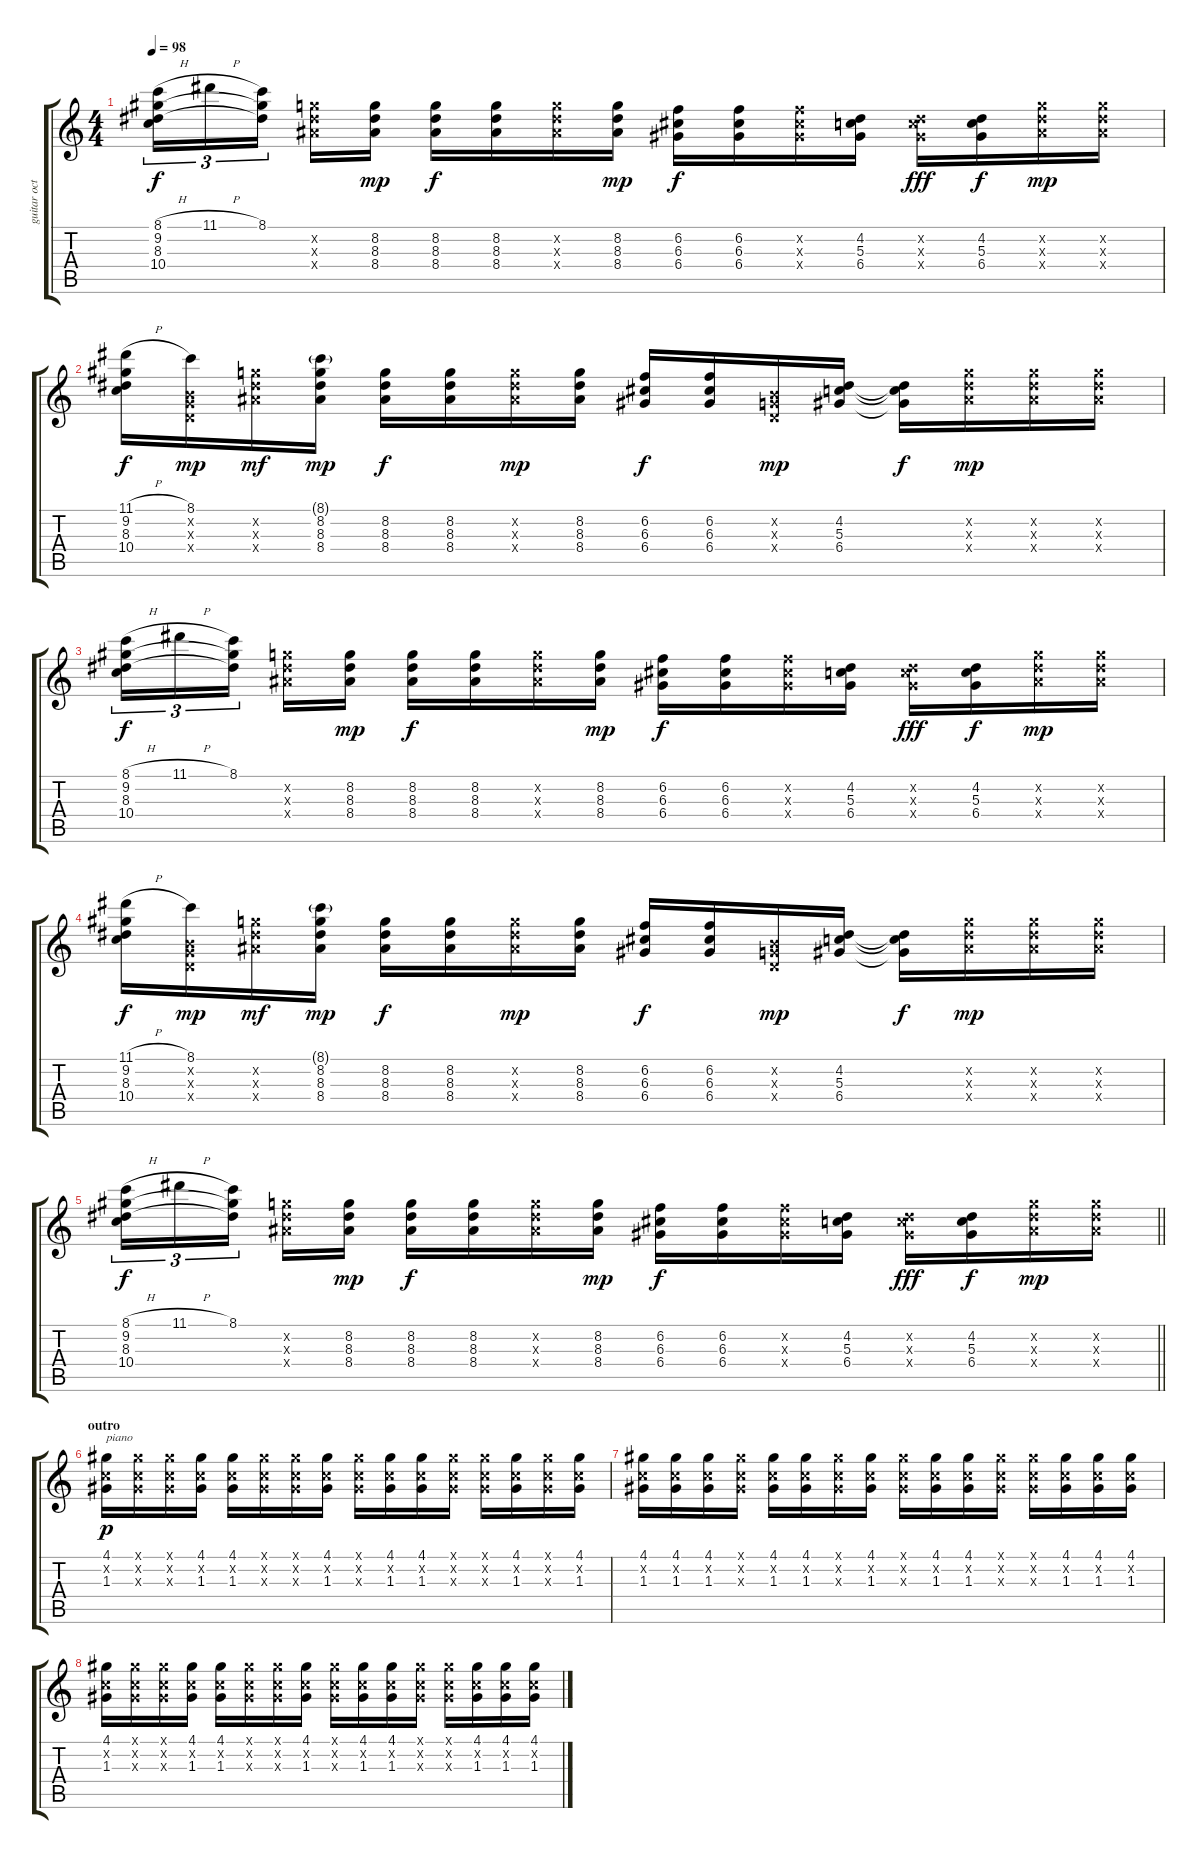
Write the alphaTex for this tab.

\track ("guitar octav" "guitar oct") {instrument electricguitarclean}
\staff {score tabs}
\tuning (E4 B3 G3 D3 A2 E2) {hide}
\ts (4 4)
\tempo 98
\clef g2
\ks c
(8.1{h} 9.2 8.3 10.4).16{tu (3 2) dy f} 11.1{h}.16{tu (3 2)} (8.1 9.2{t} 8.3{t}).16{tu (3 2) beam splitsecondary} (8.2{x} 8.3{x} 8.4{x}).16 (8.2 8.3 8.4).16{dy mp} (8.2 8.3 8.4).16{dy f} (8.2 8.3 8.4).16 (8.2{x} 8.3{x} 8.4{x}).16 (8.2 8.3 8.4).16{dy mp} (6.2 6.3 6.4).16{dy f} (6.2 6.3 6.4).16 (6.2{x} 6.3{x} 6.4{x}).16 (4.2 5.3 6.4).16 (4.2{x} 5.3{x} 6.4{x}).16{dy fff} (4.2 5.3 6.4).16{dy f} (8.2{x} 8.3{x} 8.4{x}).16{dy mp} (8.2{x} 8.3{x} 8.4{x}).16 |
(11.1{h} 9.2 8.3 10.4).16{dy f} (8.1 0.2{x} 0.3{x} 0.4{x}).16{dy mp} (8.2{x} 8.3{x} 8.4{x}).16{dy mf} (8.1{g} 8.2 8.3 8.4).16{dy mp} (8.2 8.3 8.4).16{dy f} (8.2 8.3 8.4).16 (8.2{x} 8.3{x} 8.4{x}).16{dy mp} (8.2 8.3 8.4).16 (6.2 6.3 6.4).16{dy f} (6.2 6.3 6.4).16 (0.2{x} 0.3{x} 0.4{x}).16{dy mp} (4.2 5.3 6.4).16 (4.2{t} 5.3{t} 6.4{t}).16{dy f} (8.2{x} 8.3{x} 8.4{x}).16{dy mp} (8.2{x} 8.3{x} 8.4{x}).16 (8.2{x} 8.3{x} 8.4{x}).16 |
(8.1{h} 9.2 8.3 10.4).16{tu (3 2) dy f} 11.1{h}.16{tu (3 2)} (8.1 9.2{t} 8.3{t}).16{tu (3 2) beam splitsecondary} (8.2{x} 8.3{x} 8.4{x}).16 (8.2 8.3 8.4).16{dy mp} (8.2 8.3 8.4).16{dy f} (8.2 8.3 8.4).16 (8.2{x} 8.3{x} 8.4{x}).16 (8.2 8.3 8.4).16{dy mp} (6.2 6.3 6.4).16{dy f} (6.2 6.3 6.4).16 (6.2{x} 6.3{x} 6.4{x}).16 (4.2 5.3 6.4).16 (4.2{x} 5.3{x} 6.4{x}).16{dy fff} (4.2 5.3 6.4).16{dy f} (8.2{x} 8.3{x} 8.4{x}).16{dy mp} (8.2{x} 8.3{x} 8.4{x}).16 |
(11.1{h} 9.2 8.3 10.4).16{dy f} (8.1 0.2{x} 0.3{x} 0.4{x}).16{dy mp} (8.2{x} 8.3{x} 8.4{x}).16{dy mf} (8.1{g} 8.2 8.3 8.4).16{dy mp} (8.2 8.3 8.4).16{dy f} (8.2 8.3 8.4).16 (8.2{x} 8.3{x} 8.4{x}).16{dy mp} (8.2 8.3 8.4).16 (6.2 6.3 6.4).16{dy f} (6.2 6.3 6.4).16 (0.2{x} 0.3{x} 0.4{x}).16{dy mp} (4.2 5.3 6.4).16 (4.2{t} 5.3{t} 6.4{t}).16{dy f} (8.2{x} 8.3{x} 8.4{x}).16{dy mp} (8.2{x} 8.3{x} 8.4{x}).16 (8.2{x} 8.3{x} 8.4{x}).16 |
\barLineRight lightlight
(8.1{h} 9.2 8.3 10.4).16{tu (3 2) dy f} 11.1{h}.16{tu (3 2)} (8.1 9.2{t} 8.3{t}).16{tu (3 2) beam splitsecondary} (8.2{x} 8.3{x} 8.4{x}).16 (8.2 8.3 8.4).16{dy mp} (8.2 8.3 8.4).16{dy f} (8.2 8.3 8.4).16 (8.2{x} 8.3{x} 8.4{x}).16 (8.2 8.3 8.4).16{dy mp} (6.2 6.3 6.4).16{dy f} (6.2 6.3 6.4).16 (6.2{x} 6.3{x} 6.4{x}).16 (4.2 5.3 6.4).16 (4.2{x} 5.3{x} 6.4{x}).16{dy fff} (4.2 5.3 6.4).16{dy f} (8.2{x} 8.3{x} 8.4{x}).16{dy mp} (8.2{x} 8.3{x} 8.4{x}).16 |
\section ("" "outro")
(4.1 1.2{x} 1.3).16{txt "piano" dy p} (4.1{x} 1.2{x} 1.3{x}).16 (4.1{x} 1.2{x} 1.3{x}).16 (4.1 1.2{x} 1.3).16 (4.1 1.2{x} 1.3).16 (4.1{x} 1.2{x} 1.3{x}).16 (4.1{x} 1.2{x} 1.3{x}).16 (4.1 1.2{x} 1.3).16 (4.1{x} 1.2{x} 1.3{x}).16 (4.1 1.2{x} 1.3).16 (4.1 1.2{x} 1.3).16 (4.1{x} 1.2{x} 1.3{x}).16 (4.1{x} 1.2{x} 1.3{x}).16 (4.1 1.2{x} 1.3).16 (4.1{x} 1.2{x} 1.3{x}).16 (4.1 1.2{x} 1.3).16 |
(4.1 1.2{x} 1.3).16 (4.1 1.2{x} 1.3).16 (4.1 1.2{x} 1.3).16 (4.1{x} 1.2{x} 1.3{x}).16 (4.1 1.2{x} 1.3).16 (4.1 1.2{x} 1.3).16 (4.1{x} 1.2{x} 1.3{x}).16 (4.1 1.2{x} 1.3).16 (4.1{x} 1.2{x} 1.3{x}).16 (4.1 1.2{x} 1.3).16 (4.1 1.2{x} 1.3).16 (4.1{x} 1.2{x} 1.3{x}).16 (4.1{x} 1.2{x} 1.3{x}).16 (4.1 1.2{x} 1.3).16 (4.1 1.2{x} 1.3).16 (4.1 1.2{x} 1.3).16 |
(4.1 1.2{x} 1.3).16 (4.1{x} 1.2{x} 1.3{x}).16 (4.1{x} 1.2{x} 1.3{x}).16 (4.1 1.2{x} 1.3).16 (4.1 1.2{x} 1.3).16 (4.1{x} 1.2{x} 1.3{x}).16 (4.1{x} 1.2{x} 1.3{x}).16 (4.1 1.2{x} 1.3).16 (4.1{x} 1.2{x} 1.3{x}).16 (4.1 1.2{x} 1.3).16 (4.1 1.2{x} 1.3).16 (4.1{x} 1.2{x} 1.3{x}).16 (4.1{x} 1.2{x} 1.3{x}).16 (4.1 1.2{x} 1.3).16 (4.1 1.2{x} 1.3).16 (4.1 1.2{x} 1.3).16
